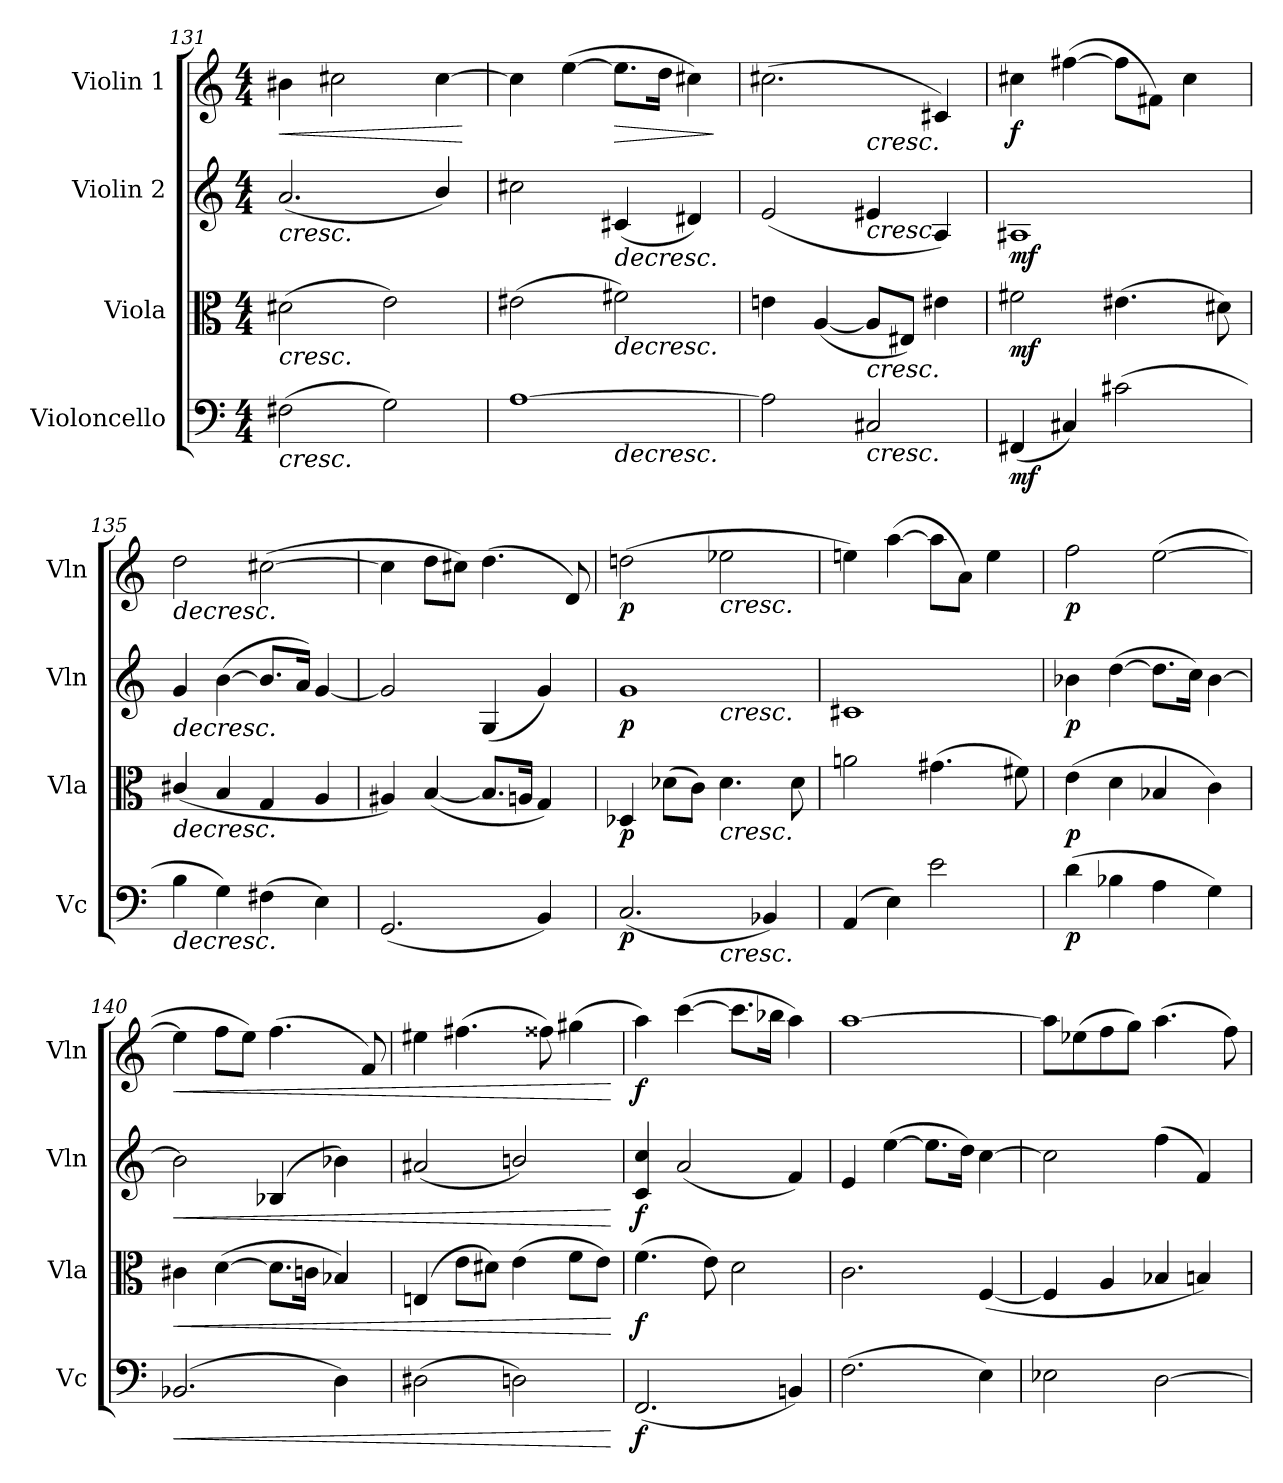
**kern	**dynam	**kern	**dynam	**kern	**dynam	**kern	**dynam
*part4	*part4	*part3	*part3	*part2	*part2	*part1	*part1
*staff4	*staff4	*staff3	*staff3	*staff2	*staff2	*staff1	*staff1
*I"Violoncello	*	*I"Viola	*	*I"Violin 2	*	*I"Violin 1	*
*I'Vc	*	*I'Vla	*	*I'Vln	*	*I'Vln	*
*clefF4	*	*clefC3	*	*clefG2	*	*clefG2	*
*k[]	*	*k[]	*	*k[]	*	*k[]	*
*M4/4	*	*M4/4	*	*M4/4	*	*M4/4	*
=131	=131	=131	=131	=131	=131	=131	=131
!	!LO:HP:b	!	!LO:HP:b	!	!LO:HP:b	!	!LO:HP:b
(2F#X\	<	(2d#X\	<	(2.a/	<	4b#X\	<
.	.	.	.	.	.	2cc#X\	.
2G\)	.	2e\)	.	.	.	.	.
.	.	.	.	4b/)	.	[4cc#\	.
.	.	.	.	.	.	.	[
=132	=132	=132	=132	=132	=132	=132	=132
*^	*	*	*	*	*	*	*
2ryy	[>1A	.	(2e#X\	.	2cc#X\	.	4cc#\]	.
.	.	.	.	.	.	.	([4ee\	.
!	!	!LO:HP:b	!	!LO:HP:b	!	!LO:HP:b	!	!LO:HP:b
2ryy	.	>	2f#X\)	>	(4c#X/	>	8.ee\L]	>
.	.	.	.	.	.	.	16dd\Jk	.
.	.	.	.	.	4d#X/)	.	4cc#X\)	.
*v	*v	*	*	*	*	*	*	*
.	[	.	[	.	[	.	]
!!LO:LB:g=z
=133	=133	=133	=133	=133	=133	=133	=133
*	*	*	*	*	*	*^	*
2A\]	.	4en\	.	(2e/	.	(>2.cc#X\	2ryy	.
.	.	([4A/	.	.	.	.	.	.
!	!LO:HP:b	!	!LO:HP:b	!	!LO:HP:b	!	!	!LO:HP:b
2C#X/	<	8A/L]	<	4e#X/	<	.	2ryy	<
.	.	8E#X/J)	.	.	.	.	.	.
.	.	4e#X\	.	4A/)	.	4c#X/)	.	.
*	*	*	*	*	*	*v	*v	*
.	]	.	]	.	]	.	.
=134	=134	=134	=134	=134	=134	=134	=134
!	!LO:DY:b	!	!LO:DY:b	!	!LO:DY:b	!	!LO:DY:b
(4FF#X/	mf	2f#X\	mf	1A#X	mf	4cc#X\	f
4C#X/)	.	.	.	.	.	([4ff#X\	.
(2c#X\	.	(4.e#X\	.	.	.	8ff#\L]	.
.	.	.	.	.	.	8f#X\J)	.
.	.	.	.	.	.	4cc#\	.
.	.	8d#X\)	.	.	.	.	.
=135	=135	=135	=135	=135	=135	=135	=135
!	!LO:HP:b	!	!LO:HP:b	!	!LO:HP:b	!	!LO:HP:b
4B\	>	(4c#X/	>	4g/	>	2dd\	>
4G\)	.	4B/	.	([4b\	.	.	.
(4F#X\	.	4G/	.	8.b/L]	.	([2cc#X\	.
.	.	.	.	16a/Jk)	.	.	.
4E\)	.	4A/	.	[4g/	.	.	.
.	[	.	[	.	[	.	[
=136	=136	=136	=136	=136	=136	=136	=136
(2.GG/	.	4A#X/)	.	2g/]	.	4cc#\]	.
.	.	([4B/	.	.	.	8dd\L	.
.	.	.	.	.	.	8cc#X\J)	.
.	.	8.B/L]	.	(4G/	.	(4.dd\	.
.	.	16An/Jk	.	.	.	.	.
4BB/)	.	4G/)	.	4g/)	.	.	.
.	.	.	.	.	.	8d/)	.
!!LO:LB:g=z
=137	=137	=137	=137	=137	=137	=137	=137
*^	*	*	*	*^	*	*	*
!	!	!LO:DY:b	!	!LO:DY:b	!	!	!LO:DY:b	!	!LO:DY:b
(2.C/	2ryy	p	4D-X/	p	1g	2ryy	p	(2ddni\	p
.	.	.	(8d-X\L	.	.	.	.	.	.
.	.	.	8c\J)	.	.	.	.	.	.
!	!	!LO:HP:b	!	!LO:HP:b	!	!	!LO:HP:b	!	!LO:HP:b
.	2ryy	<	4.d-\	<	.	2ryy	<	2ee-X\	<
4BB-X/)	.	.	.	.	.	.	.	.	.
.	.	.	8d-\	.	.	.	.	.	.
*v	*v	*	*	*	*v	*v	*	*	*
.	]	.	]	.	]	.	]
=138	=138	=138	=138	=138	=138	=138	=138
(4AA/	.	2ani\	.	1c#X	.	4een\)	.
4E\)	.	.	.	.	.	([4aa\	.
2e\	.	(4.g#X\	.	.	.	8aa\L]	.
.	.	.	.	.	.	8a\J)	.
.	.	.	.	.	.	4ee\	.
.	.	8f#X\)	.	.	.	.	.
=139	=139	=139	=139	=139	=139	=139	=139
!	!LO:DY:b	!	!LO:DY:b	!	!LO:DY:b	!	!LO:DY:b
(4d\	p	(4e\	p	4b-X\	p	2ff\	p
4B-X\	.	4d\	.	([4dd\	.	.	.
4A\	.	4B-X/	.	8.dd\L]	.	([2ee\	.
.	.	.	.	16cc\Jk)	.	.	.
4G\)	.	4c\)	.	[4b-\	.	.	.
=140	=140	=140	=140	=140	=140	=140	=140
!	!LO:HP:b	!	!LO:HP:b	!	!LO:HP:b	!	!LO:HP:b
(2.BB-X/	<	4c#X\	<	2b-\]	<	4ee\]	<
.	.	([4d\	.	.	.	8ff\L	.
.	.	.	.	.	.	8ee\J)	.
.	.	8.d\L]	.	(4B-X/	.	(4.ff\	.
.	.	16cn\Jk	.	.	.	.	.
4D\)	.	4B-X/)	.	4b-X\)	.	.	.
.	.	.	.	.	.	8f/)	.
!!LO:LB:g=z
=141	=141	=141	=141	=141	=141	=141	=141
(2D#X\	.	(4Eni/	.	(2a#X/	.	4ee#X\	.
.	.	8e\L	.	.	.	(4.ff#X\	.
.	.	8d#X\J)	.	.	.	.	.
2Dn\)	.	(4e\	.	2bn/)	.	.	.
.	.	.	.	.	.	8ff##X\)	.
.	.	8f\L	.	.	.	(4gg#X\	.
.	.	8e\J)	.	.	.	.	.
.	[	.	[	.	[	.	[
=142	=142	=142	=142	=142	=142	=142	=142
!	!LO:DY:b	!	!LO:DY:b	!	!LO:DY:b	!	!LO:DY:b
(2.FF/	f	(4.f\	f	4c/ 4cc/	f	4aa\)	f
.	.	.	.	(2a/	.	([4ccc\	.
.	.	8e\)	.	.	.	.	.
.	.	2d\	.	.	.	8.ccc\L]	.
.	.	.	.	.	.	16bb-X\Jk	.
4BBni/)	.	.	.	4f/)	.	4aa\)	.
=143	=143	=143	=143	=143	=143	=143	=143
(2.F\	.	2.c\	.	4e/	.	[1aa	.
.	.	.	.	([4ee\	.	.	.
.	.	.	.	8.ee\L]	.	.	.
.	.	.	.	16dd\Jk)	.	.	.
4E\)	.	([4F/	.	[4cc\	.	.	.
=144	=144	=144	=144	=144	=144	=144	=144
2E-X\	.	4F/]	.	2cc\]	.	8aa\L]	.
.	.	.	.	.	.	(8ee-X\	.
.	.	4A/	.	.	.	8ff\	.
.	.	.	.	.	.	8gg\J)	.
[2D\	.	4B-X/	.	(4ff\	.	(4.aa\	.
.	.	4Bn/)	.	4f/)	.	.	.
.	.	.	.	.	.	8ff\)	.
.	[	.	[	.	[	.	[
=	=	=	=	=	=	=	=
*-	*-	*-	*-	*-	*-	*-	*-
